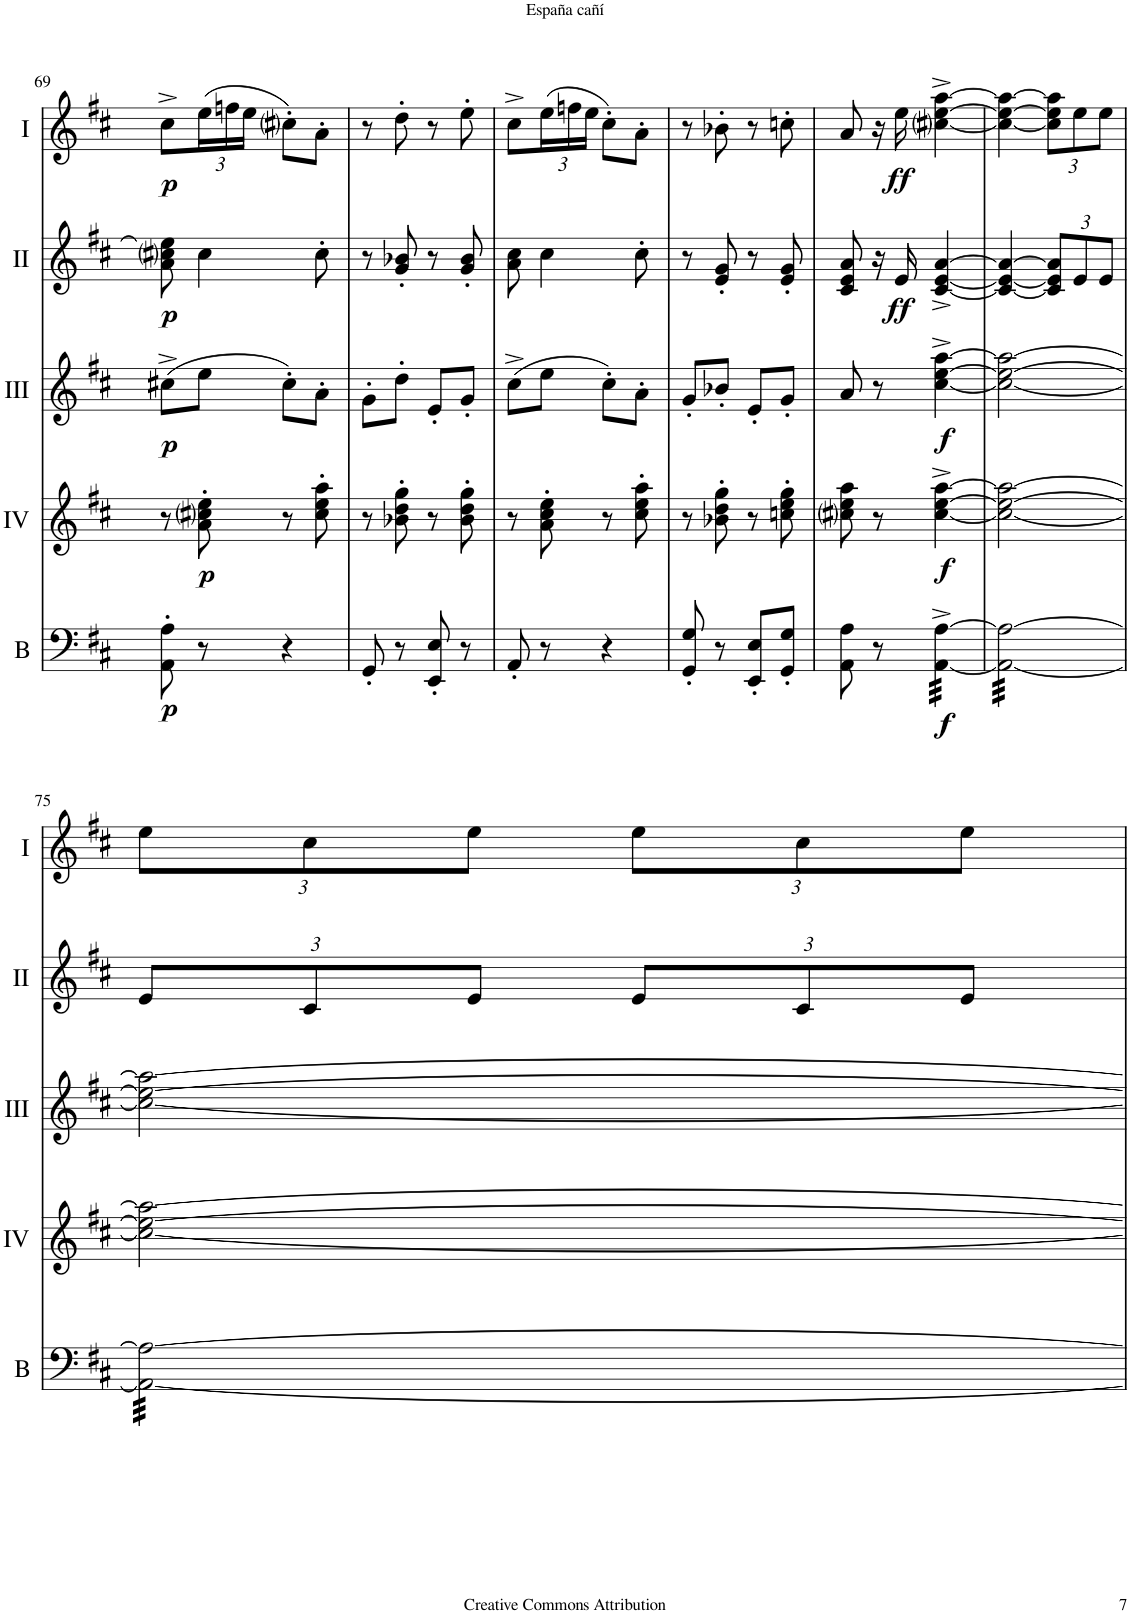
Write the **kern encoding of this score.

**kern	**dynam	**kern	**dynam	**kern	**dynam	**kern	**dynam	**kern	**dynam
*part5	*part5	*part4	*part4	*part3	*part3	*part2	*part2	*part1	*part1
*staff5	*staff5	*staff4	*staff4	*staff3	*staff3	*staff2	*staff2	*staff1	*staff1
*I"Bass	*	*I"Acc. 4	*	*I"Acc. 3	*	*I"Acc. 2	*	*I"Acc. 1	*
*I'B	*	*	*	*	*	*	*	*	*
!!LO:PB:g=z
*clefF4	*	*clefG2	*	*clefG2	*	*clefG2	*	*clefG2	*
*Trd7c12	*	*Trd7c12	*	*	*	*	*	*	*
*k[f#c#]	*	*k[f#c#]	*	*k[f#c#]	*	*k[f#c#]	*	*k[f#c#]	*
*M2/4	*	*M2/4	*	*M2/4	*	*M2/4	*	*M2/4	*
=69	=69	=69	=69	=69	=69	=69	=69	=69	=69
!	!LO:DY:b	!	!	!	!LO:DY:b	!	!LO:DY:b	!	!LO:DY:b
8AA\' 8A\'	p	8r	.	(8cc#X^\L	p	8a\ 8cc#i\ 8ee\]	p	8cc#^\L	p
*	*	*	*	*	*	*	*	*Xbrackettup	*
!	!	!	!LO:DY:b	!	!	!	!	!	!
8r	.	8a\' 8cc#i\' 8ee\'	p	8ee\J	.	4cc#\	.	(24ee\L	.
.	.	.	.	.	.	.	.	24ffn\	.
.	.	.	.	.	.	.	.	24ee\JJ	.
4r	.	8r	.	8cc#'\L)	.	.	.	8cc#i'\L)	.
.	.	8cc#\' 8ee\' 8aa\'	.	8a'\J	.	8cc#'\	.	8a'\J	.
=70	=70	=70	=70	=70	=70	=70	=70	=70	=70
8GG'/	.	8r	.	8g'\L	.	8r	.	8r	.
8r	.	8b-X\' 8dd\' 8gg\'	.	8dd'\J	.	8g/' 8b-X/'	.	8dd'\	.
8EE/' 8E/'	.	8r	.	8e'/L	.	8r	.	8r	.
8r	.	8b-\' 8dd\' 8gg\'	.	8g'/J	.	8g/' 8b-/'	.	8ee'\	.
=71	=71	=71	=71	=71	=71	=71	=71	=71	=71
8AA'/	.	8r	.	(8cc#^\L	.	8a\ 8cc#\	.	8cc#^\L	.
8r	.	8a\' 8cc#\' 8ee\'	.	8ee\J	.	4cc#\	.	(24ee\L	.
.	.	.	.	.	.	.	.	24ffn\	.
.	.	.	.	.	.	.	.	24ee\JJ	.
4r	.	8r	.	8cc#'\L)	.	.	.	8cc#'\L)	.
.	.	8cc#\' 8ee\' 8aa\'	.	8a'\J	.	8cc#'\	.	8a'\J	.
=72	=72	=72	=72	=72	=72	=72	=72	=72	=72
8GG/' 8G/'	.	8r	.	8g'/L	.	8r	.	8r	.
8r	.	8b-X\' 8dd\' 8gg\'	.	8b-X'/J	.	8e/' 8g/'	.	8b-X'\	.
8EE/' 8E/'L	.	8r	.	8e'/L	.	8r	.	8r	.
8GG/' 8G/'J	.	8ccn\' 8ee\' 8gg\'	.	8g'/J	.	8e/' 8g/'	.	8ccn'\	.
=73	=73	=73	=73	=73	=73	=73	=73	=73	=73
8AA\ 8A\	.	8cc#i\ 8ee\ 8aa\	.	8a/	.	8c#/ 8e/ 8a/	.	8a/	.
8r	.	8r	.	8r	.	16r	.	16r	.
!	!	!	!	!	!	!	!LO:DY:b	!	!LO:DY:b
.	.	.	.	.	.	16e/	ff	16ee\	ff
!	!LO:DY:b	!	!LO:DY:b	!	!LO:DY:b	!	!	!	!
*tremolo	*	*	*	*	*	*	*	*	*
[32AA\^ [32A\^LLL	f	[4cc#\^ [4ee\^ [4aa\^	f	[4cc#\^ [4ee\^ [4aa\^	f	[4c#/^ [4e/^ [4a/^	.	[4cc#i\^ [4ee\^ [4aa\^	.
32AA\^ 32A\^	.	.	.	.	.	.	.	.	.
32AA\^ 32A\^	.	.	.	.	.	.	.	.	.
32AA\^ 32A\^	.	.	.	.	.	.	.	.	.
32AA\^ 32A\^	.	.	.	.	.	.	.	.	.
32AA\^ 32A\^	.	.	.	.	.	.	.	.	.
32AA\^ 32A\^	.	.	.	.	.	.	.	.	.
32AA\^ 32A\^JJJ	.	.	.	.	.	.	.	.	.
=74	=74	=74	=74	=74	=74	=74	=74	=74	=74
32AA\ 32A\LLL	.	2cc#\_ 2ee\_ 2aa\_	.	2cc#\_ 2ee\_ 2aa\_	.	4c#/_ 4e/_ 4a/_	.	4cc#\_ 4ee\_ 4aa\_	.
32AA\ 32A\	.	.	.	.	.	.	.	.	.
32AA\ 32A\	.	.	.	.	.	.	.	.	.
32AA\ 32A\	.	.	.	.	.	.	.	.	.
32AA\ 32A\	.	.	.	.	.	.	.	.	.
32AA\ 32A\	.	.	.	.	.	.	.	.	.
32AA\ 32A\	.	.	.	.	.	.	.	.	.
32AA\ 32A\	.	.	.	.	.	.	.	.	.
*	*	*	*	*	*	*Xbrackettup	*	*	*
32AA\ 32A\	.	.	.	.	.	12c#/] 12e/] 12a/]L	.	12cc#\] 12ee\] 12aa\]L	.
32AA\ 32A\	.	.	.	.	.	.	.	.	.
32AA\ 32A\	.	.	.	.	.	.	.	.	.
.	.	.	.	.	.	12e/	.	12ee\	.
32AA\ 32A\	.	.	.	.	.	.	.	.	.
32AA\ 32A\	.	.	.	.	.	.	.	.	.
32AA\ 32A\	.	.	.	.	.	.	.	.	.
.	.	.	.	.	.	12e/J	.	12ee\J	.
32AA\ 32A\	.	.	.	.	.	.	.	.	.
32AA\ 32A\JJJ	.	.	.	.	.	.	.	.	.
!!LO:LB:g=z
=75	=75	=75	=75	=75	=75	=75	=75	=75	=75
32AA\ 32A\LLL	.	2cc#\_ 2ee\_ 2aa\_	.	2cc#\_ 2ee\_ 2aa\_	.	12e/L	.	12ee\L	.
32AA\ 32A\	.	.	.	.	.	.	.	.	.
32AA\ 32A\	.	.	.	.	.	.	.	.	.
.	.	.	.	.	.	12c#/	.	12cc#\	.
32AA\ 32A\	.	.	.	.	.	.	.	.	.
32AA\ 32A\	.	.	.	.	.	.	.	.	.
32AA\ 32A\	.	.	.	.	.	.	.	.	.
.	.	.	.	.	.	12e/J	.	12ee\J	.
32AA\ 32A\	.	.	.	.	.	.	.	.	.
32AA\ 32A\	.	.	.	.	.	.	.	.	.
32AA\ 32A\	.	.	.	.	.	12e/L	.	12ee\L	.
32AA\ 32A\	.	.	.	.	.	.	.	.	.
32AA\ 32A\	.	.	.	.	.	.	.	.	.
.	.	.	.	.	.	12c#/	.	12cc#\	.
32AA\ 32A\	.	.	.	.	.	.	.	.	.
32AA\ 32A\	.	.	.	.	.	.	.	.	.
32AA\ 32A\	.	.	.	.	.	.	.	.	.
.	.	.	.	.	.	12e/J	.	12ee\J	.
32AA\ 32A\	.	.	.	.	.	.	.	.	.
32AA\ 32A\JJJ	.	.	.	.	.	.	.	.	.
*Xtremolo	*	*	*	*	*	*	*	*	*
=	=	=	=	=	=	=	=	=	=
*-	*-	*-	*-	*-	*-	*-	*-	*-	*-
